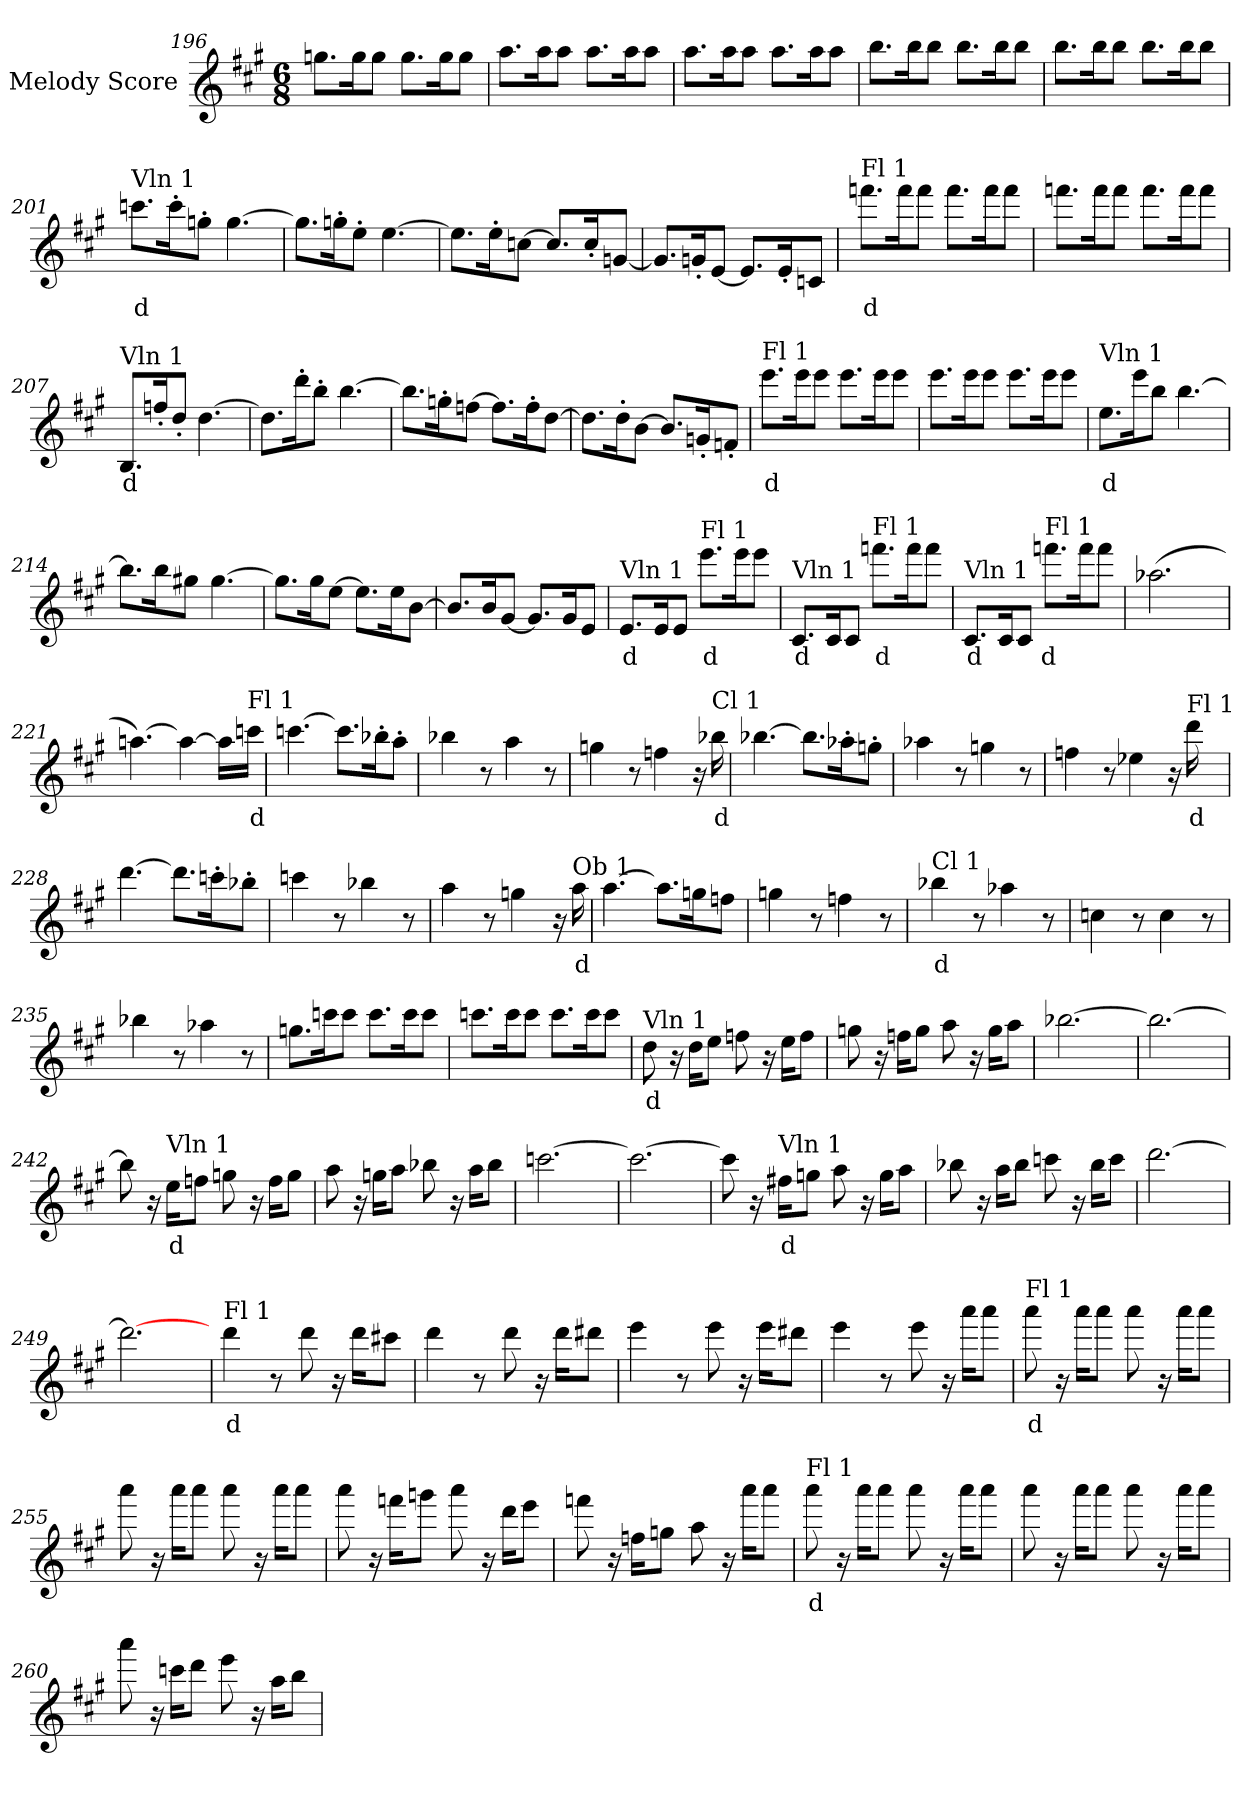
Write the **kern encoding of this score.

**kern	**text
*part1	*part1
*staff1	*staff1
*I"Melody Score	*
*clefG2	*
*k[f#c#g#]	*
*M6/8	*
=196	=196
8.ggn\L	.
16gg\K	.
8gg\J	.
8.gg\L	.
16gg\K	.
8gg\J	.
=197	=197
8.aa\L	.
16aa\K	.
8aa\J	.
8.aa\L	.
16aa\K	.
8aa\J	.
=198	=198
8.aa\L	.
16aa\K	.
8aa\J	.
8.aa\L	.
16aa\K	.
8aa\J	.
=199	=199
8.bb\L	.
16bb\K	.
8bb\J	.
8.bb\L	.
16bb\K	.
8bb\J	.
=200	=200
8.bb\L	.
16bb\K	.
8bb\J	.
8.bb\L	.
16bb\K	.
8bb\J	.
=201	=201
!LO:TX:a:t=Vln 1	!
!	!LO:LY:b:color=#FF0000
8.cccn\L	d
16ccc'\K	.
8ggn'\J	.
[4.gg\	.
=202	=202
8.gg\L]	.
16ggn'\K	.
8ee'\J	.
[4.ee\	.
=203	=203
8.ee\L]	.
16ee'\K	.
[8ccn\J	.
8.cc/L]	.
16cc'/K	.
[8gn/J	.
=204	=204
8.g/L]	.
16gn'/K	.
[8e/J	.
8.e/L]	.
16e'/K	.
8cn/J	.
=205	=205
!LO:TX:a:t=Fl 1	!
!	!LO:LY:b:color=#FF0000
8.fffn\L	d
16fff\K	.
8fff\J	.
8.fff\L	.
16fff\K	.
8fff\J	.
=206	=206
8.fffn\L	.
16fff\K	.
8fff\J	.
8.fff\L	.
16fff\K	.
8fff\J	.
=207	=207
!LO:TX:a:t=Vln 1	!
!	!LO:LY:b:color=#FF0000
8.B/L	d
16ffn'/K	.
8dd'/J	.
[4.dd\	.
=208	=208
8.dd\L]	.
16ddd'\K	.
8bb'\J	.
[4.bb\	.
=209	=209
8.bb\L]	.
16ggn'\K	.
[8ffn\J	.
8.ff\L]	.
16ff'\K	.
[8dd\J	.
=210	=210
8.dd\L]	.
16dd'\K	.
[8b\J	.
8.b/L]	.
16gn'/K	.
8fn'/J	.
=211	=211
!LO:TX:a:t=Fl 1	!
!	!LO:LY:b:color=#FF0000
8.eee\L	d
16eee\K	.
8eee\J	.
8.eee\L	.
16eee\K	.
8eee\J	.
=212	=212
8.eee\L	.
16eee\K	.
8eee\J	.
8.eee\L	.
16eee\K	.
8eee\J	.
=213	=213
!LO:TX:a:t=Vln 1	!
!	!LO:LY:color=#FF0000
8.ee\L	d
16eee\K	.
8bb\J	.
[4.bb\	.
=214	=214
8.bb\L]	.
16bb\K	.
8gg#X\J	.
[4.gg#\	.
=215	=215
8.gg#\L]	.
16gg#\K	.
[8ee\J	.
8.ee\L]	.
16ee\K	.
[8b\J	.
=216	=216
8.b/L]	.
16b/K	.
[8g#/J	.
8.g#/L]	.
16g#/K	.
8e/J	.
=217	=217
!LO:TX:a:t=Vln 1	!
!	!LO:LY:b:color=#FF0000
8.e/L	d
16e/K	.
8e/J	.
!LO:TX:a:t=Fl 1	!
!	!LO:LY:b:color=#FF0000
8.eee\L	d
16eee\K	.
8eee\J	.
=218	=218
!LO:TX:a:t=Vln 1	!
!	!LO:LY:b:color=#FF0000
8.c#/L	d
16c#/K	.
8c#/J	.
!LO:TX:a:t=Fl 1	!
!	!LO:LY:b:color=#FF0000
8.fffn\L	d
16fff\K	.
8fff\J	.
=219	=219
!LO:TX:a:t=Vln 1	!
!	!LO:LY:b:color=#FF0000
8.c#/L	d
16c#/K	.
8c#/J	.
!LO:TX:a:t=Fl 1	!
!	!LO:LY:b:color=#FF0000
8.fffn\L	d
16fff\K	.
8fff\J	.
=220	=220
(2.aa-X\	.
=221	=221
[4.aan\)	.
4aa\_	.
16aa\LL]	.
!LO:TX:a:t=Fl 1	!
!	!LO:LY:b:color=#FF0000
16cccn\JJ	d
=222	=222
[4.cccn\	.
8.ccc\L]	.
16bb-X'\K	.
8aa'\J	.
=223	=223
4bb-X\	.
8r	.
4aa\	.
8r	.
=224	=224
4ggn\	.
8r	.
4ffn\	.
16r	.
!LO:TX:a:t=Cl 1	!
!	!LO:LY:b:color=#FF0000
16bb-X\	d
=225	=225
[4.bb-X\	.
8.bb-\L]	.
16aa-X'\K	.
8gg'\J	.
=226	=226
4aa-X\	.
8r	.
4gg\	.
8r	.
=227	=227
4ff\	.
8r	.
4ee-X\	.
16r	.
!LO:TX:a:t=Fl 1	!
!	!LO:LY:b:color=#FF0000
16ddd\	d
=228	=228
[4.ddd\	.
8.ddd\L]	.
16cccn'\K	.
8bb-X'\J	.
=229	=229
4cccn\	.
8r	.
4bb-X\	.
8r	.
=230	=230
4aa\	.
8r	.
4ggn\	.
16r	.
!LO:TX:a:t=Ob 1	!
!	!LO:LY:b:color=#FF0000
16aa\	d
=231	=231
[4.aa\	.
8.aa\L]	.
16ggn\K	.
8ffn\J	.
=232	=232
4ggn\	.
8r	.
4ffn\	.
8r	.
=233	=233
!LO:TX:a:t=Cl 1	!
!	!LO:LY:b:color=#FF0000
4bb-X\	d
8r	.
4aa-X\	.
8r	.
=234	=234
4cc\	.
8r	.
4cc\	.
8r	.
=235	=235
4bb-X\	.
8r	.
4aa-X\	.
8r	.
=236	=236
8.gg\L	.
16ccc\K	.
8ccc\J	.
8.ccc\L	.
16ccc\K	.
8ccc\J	.
=237	=237
8.ccc\L	.
16ccc\K	.
8ccc\J	.
8.ccc\L	.
16ccc\K	.
8ccc\J	.
=238	=238
!LO:TX:a:t=Vln 1	!
!	!LO:LY:b:color=#FF0000
8dd\	d
16r	.
16dd\KL	.
8ee\J	.
8ffn\	.
16r	.
16ee\KL	.
8ff\J	.
=239	=239
8ggn\	.
16r	.
16ffn\KL	.
8gg\J	.
8aa\	.
16r	.
16gg\KL	.
8aa\J	.
=240	=240
[2.bb-X\	.
=241	=241
2.bb-\_	.
=242	=242
8bb-\]	.
16r	.
!LO:TX:a:t=Vln 1	!
!	!LO:LY:b:color=#FF0000
16ee\KL	d
8ffn\J	.
8ggn\	.
16r	.
16ff\KL	.
8gg\J	.
=243	=243
8aa\	.
16r	.
16ggn\KL	.
8aa\J	.
8bb-X\	.
16r	.
16aa\KL	.
8bb-\J	.
=244	=244
[2.cccn\	.
=245	=245
2.ccc\_	.
=246	=246
8ccc\]	.
16r	.
!LO:TX:a:t=Vln 1	!
!	!LO:LY:b:color=#FF0000
16ff#X\KL	d
8ggn\J	.
8aa\	.
16r	.
16gg\KL	.
8aa\J	.
=247	=247
8bb-X\	.
16r	.
16aa\KL	.
8bb-\J	.
8cccn\	.
16r	.
16bb-\KL	.
8ccc\J	.
=248	=248
[2.ddd\	.
=249	=249
2.ddd\_	.
=250	=250
!LO:TX:a:t=Fl 1	!
!	!LO:LY:b:color=#FF0000
4ddd\	d
8r	.
8ddd\	.
16r	.
16ddd\KL	.
8ccc#X\J	.
=251	=251
4ddd\	.
8r	.
8ddd\	.
16r	.
16ddd\KL	.
8ddd#X\J	.
=252	=252
4eee\	.
8r	.
8eee\	.
16r	.
16eee\KL	.
8ddd#X\J	.
=253	=253
4eee\	.
8r	.
8eee\	.
16r	.
16aaa\KL	.
8aaa\J	.
=254	=254
!LO:TX:a:t=Fl 1	!
!	!LO:LY:b:color=#FF0000
8aaa\	d
16r	.
16aaa\KL	.
8aaa\J	.
8aaa\	.
16r	.
16aaa\KL	.
8aaa\J	.
=255	=255
8aaa\	.
16r	.
16aaa\KL	.
8aaa\J	.
8aaa\	.
16r	.
16aaa\KL	.
8aaa\J	.
=256	=256
8aaa\	.
16r	.
16fffn\KL	.
8gggn\J	.
8aaa\	.
16r	.
16ddd\KL	.
8eee\J	.
=257	=257
8fffn\	.
16r	.
16ffn\KL	.
8ggn\J	.
8aa\	.
16r	.
16aaa\KL	.
8aaa\J	.
=258	=258
!LO:TX:a:t=Fl 1	!
!	!LO:LY:b:color=#FF0000
8aaa\	d
16r	.
16aaa\KL	.
8aaa\J	.
8aaa\	.
16r	.
16aaa\KL	.
8aaa\J	.
=259	=259
8aaa\	.
16r	.
16aaa\KL	.
8aaa\J	.
8aaa\	.
16r	.
16aaa\KL	.
8aaa\J	.
=260	=260
8aaa\	.
16r	.
16cccn\KL	.
8ddd\J	.
8eee\	.
16r	.
16aa\KL	.
8bb\J	.
=	=
*-	*-
